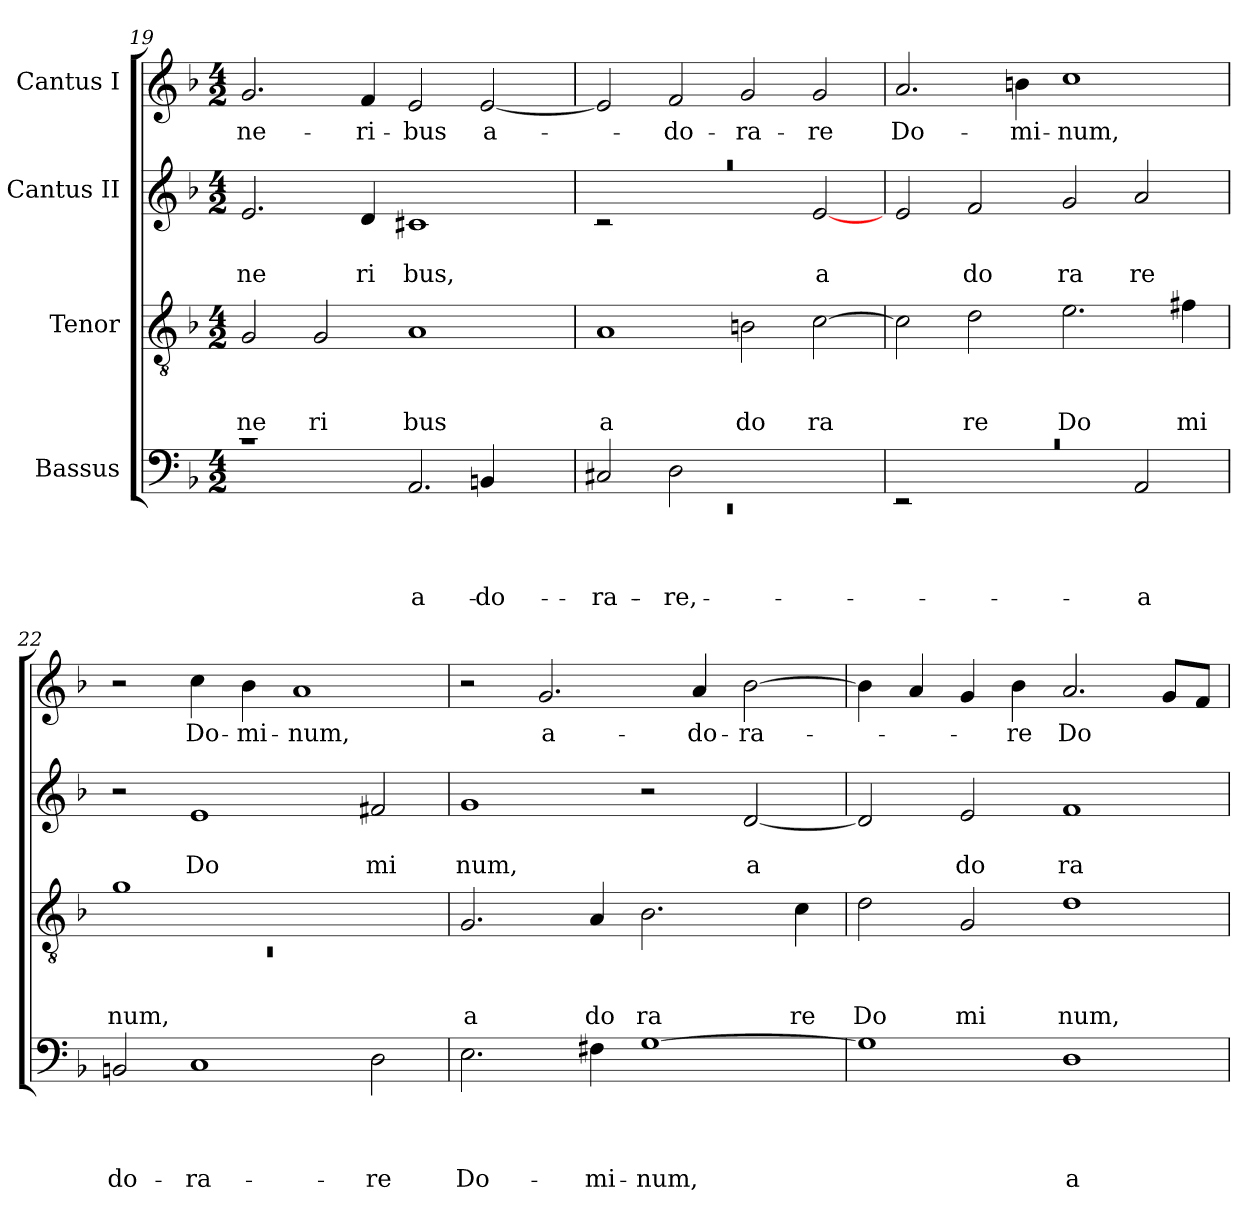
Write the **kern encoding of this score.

**kern	**text	**text	**text	**text	**kern	**text	**text	**text	**kern	**text	**text	**kern	**text
*part4	*part4	*part4	*part4	*part4	*part3	*part3	*part3	*part3	*part2	*part2	*part2	*part1	*part1
*staff4	*staff4	*staff4	*staff4	*staff4	*staff3	*staff3	*staff3	*staff3	*staff2	*staff2	*staff2	*staff1	*staff1
*I"Bassus	*	*	*	*	*I"Tenor	*	*	*	*I"Cantus II	*	*	*I"Cantus I	*
*clefF4	*	*	*	*	*clefGv2	*	*	*	*clefG2	*	*	*clefG2	*
*k[b-]	*	*	*	*	*k[b-]	*	*	*	*k[b-]	*	*	*k[b-]	*
*F:	*	*	*	*	*F:	*	*	*	*F:	*	*	*F:	*
*M4/2	*	*	*	*	*M4/2	*	*	*	*M4/2	*	*	*M4/2	*
=19	=19	=19	=19	=19	=19	=19	=19	=19	=19	=19	=19	=19	=19
*^	*	*	*	*	*	*	*	*	*	*	*	*	*
!	!	!	!	!	!	!	!	!	!LO:LY:b	!	!	!LO:LY:b	!	!LO:LY:b
1rc	1.ryy	.	.	.	.	2G/	.	.	ne	2.e/	.	ne	2.g/	-ne-
!	!	!	!	!	!	!	!	!	!LO:LY:b	!	!	!	!	!
.	.	.	.	.	.	2G/	.	.	ri	.	.	.	.	.
!	!	!	!	!	!	!	!	!	!	!	!	!LO:LY:b	!	!LO:LY:b
.	.	.	.	.	.	.	.	.	.	4d/	.	ri	4f/	-ri-
!	!	!	!	!	!LO:LY:b	!	!	!	!LO:LY:b	!	!	!LO:LY:b	!	!LO:LY:b
2.AA/	.	.	.	.	a-	1A	.	.	bus	1c#X	.	bus,	2e/	-bus
!	!	!	!	!	!LO:LY:b	!	!	!	!	!	!	!	!	!LO:LY:b
.	4BBn/	.	.	.	-do-	.	.	.	.	.	.	.	[<2e/	a-
4ryy	4ryy	.	.	.	.	.	.	.	.	.	.	.	.	.
=20	=20	=20	=20	=20	=20	=20	=20	=20	=20	=20	=20	=20	=20	=20
!	!LO:N:vis=1	!	!	!	!LO:LY:b	!	!	!	!LO:LY:b	!LO:N:vis=1	!	!	!	!
*	*	*	*	*	*	*	*	*	*	*^	*	*	*	*
2C#X/	0rEE	.	.	.	-ra-	1A	.	.	a	0raa	2rc	.	.	2e/]	.
!	!	!	!	!	!LO:LY:b	!	!	!	!	!	!	!	!	!	!LO:LY:b
2D\	.	.	.	.	-re,	.	.	.	.	.	1ryy	.	.	2f/	-do-
!	!	!	!	!	!	!	!	!	!LO:LY:b	!	!	!	!	!	!LO:LY:b
1ryy	.	.	.	.	.	2Bn\	.	.	do	.	.	.	.	2g/	-ra-
!	!	!	!	!	!	!	!	!	!LO:LY:b	!	!	!	!LO:LY:b	!	!LO:LY:b
.	.	.	.	.	.	[>2c\	.	.	ra	.	[<2e/	.	a	2g/	-re
=21	=21	=21	=21	=21	=21	=21	=21	=21	=21	=21	=21	=21	=21	=21	=21
!LO:N:vis=1	!	!	!	!	!	!	!	!	!	!	!	!	!	!	!LO:LY:b
*	*	*	*	*	*	*	*	*	*	*v	*v	*	*	*	*
0rc	2rEE	.	.	.	.	2c\]	.	.	.	2e/	.	.	2.a/	Do-
!	!	!	!	!	!	!	!	!	!LO:LY:b	!	!	!LO:LY:b	!	!
.	1ryy	.	.	.	.	2d\	.	.	re	2f/	.	do	.	.
!	!	!	!	!	!	!	!	!	!	!	!	!	!	!LO:LY:b
.	.	.	.	.	.	.	.	.	.	.	.	.	4bn\	-mi-
!	!	!	!	!	!	!	!	!	!LO:LY:b	!	!	!LO:LY:b	!	!LO:LY:b
.	.	.	.	.	.	2.e\	.	.	Do	2g/	.	ra	1cc	-num,
!	!	!	!	!	!LO:LY:b	!	!	!	!	!	!	!LO:LY:b	!	!
.	2AA/	.	.	.	a-	.	.	.	.	2a/	.	re	.	.
!	!	!	!	!	!	!	!	!	!LO:LY:b	!	!	!	!	!
.	.	.	.	.	.	4f#X\	.	.	mi	.	.	.	.	.
*v	*v	*	*	*	*	*	*	*	*	*	*	*	*	*
=22	=22	=22	=22	=22	=22	=22	=22	=22	=22	=22	=22	=22	=22
*	*	*	*	*	*^	*	*	*	*	*	*	*	*
!	!	!	!	!LO:LY:b	!	!LO:N:vis=1	!	!	!LO:LY:b	!	!	!	!	!
2BBn/	.	.	.	-do-	1g	0rC	.	.	num,	2r	.	.	2r	.
!	!	!	!	!LO:LY:b	!	!	!	!	!	!	!	!LO:LY:b	!	!LO:LY:b
1C	.	.	.	-ra-	.	.	.	.	.	1e	.	Do	4cc\	Do-
!	!	!	!	!	!	!	!	!	!	!	!	!	!	!LO:LY:b
.	.	.	.	.	.	.	.	.	.	.	.	.	4b-\	-mi-
!	!	!	!	!	!	!	!	!	!	!	!	!	!	!LO:LY:b
.	.	.	.	.	1ryy	.	.	.	.	.	.	.	1a	-num,
!	!	!	!	!LO:LY:b	!	!	!	!	!	!	!	!LO:LY:b	!	!
2D\	.	.	.	-re	.	.	.	.	.	2f#X/	.	mi	.	.
*	*	*	*	*	*v	*v	*	*	*	*	*	*	*	*
=23	=23	=23	=23	=23	=23	=23	=23	=23	=23	=23	=23	=23	=23
!	!	!	!	!LO:LY:b	!	!	!	!LO:LY:b	!	!	!LO:LY:b	!	!
2.E\	.	.	.	Do-	2.G/	.	.	a	1g	.	num,	2r	.
!	!	!	!	!	!	!	!	!	!	!	!	!	!LO:LY:b
.	.	.	.	.	.	.	.	.	.	.	.	2.g/	a-
!	!	!	!	!LO:LY:b	!	!	!	!LO:LY:b	!	!	!	!	!
4F#X\	.	.	.	-mi-	4A/	.	.	do	.	.	.	.	.
!	!	!	!	!LO:LY:b	!	!	!	!LO:LY:b	!	!	!	!	!
[<1G	.	.	.	-num,	2.B-\	.	.	ra	2r	.	.	.	.
!	!	!	!	!	!	!	!	!	!	!	!	!	!LO:LY:b
.	.	.	.	.	.	.	.	.	.	.	.	4a/	-do-
!	!	!	!	!	!	!	!	!	!	!	!LO:LY:b	!	!LO:LY:b
.	.	.	.	.	.	.	.	.	[<2d/	.	a	[<2b-\	-ra-
!	!	!	!	!	!	!	!	!LO:LY:b	!	!	!	!	!
.	.	.	.	.	4c\	.	.	re	.	.	.	.	.
!!LO:LB:g=z
=24	=24	=24	=24	=24	=24	=24	=24	=24	=24	=24	=24	=24	=24
!	!	!	!	!	!	!	!	!LO:LY:b	!	!	!	!	!
1G]	.	.	.	.	2d\	.	.	Do	2d/]	.	.	4b-\]	.
.	.	.	.	.	.	.	.	.	.	.	.	4a/	.
!	!	!	!	!	!	!	!	!LO:LY:b	!	!	!LO:LY:b	!	!
.	.	.	.	.	2G/	.	.	mi	2e/	.	do	4g/	.
!	!	!	!	!	!	!	!	!	!	!	!	!	!LO:LY:b
.	.	.	.	.	.	.	.	.	.	.	.	4b-\	-re
!	!	!	!	!LO:LY:b	!	!	!	!LO:LY:b	!	!	!LO:LY:b	!	!LO:LY:b
1D	.	.	.	a	1d	.	.	num,	1f	.	ra	2.a/	Do
.	.	.	.	.	.	.	.	.	.	.	.	8g/L	.
.	.	.	.	.	.	.	.	.	.	.	.	8f/J	.
=	=	=	=	=	=	=	=	=	=	=	=	=	=
*-	*-	*-	*-	*-	*-	*-	*-	*-	*-	*-	*-	*-	*-
